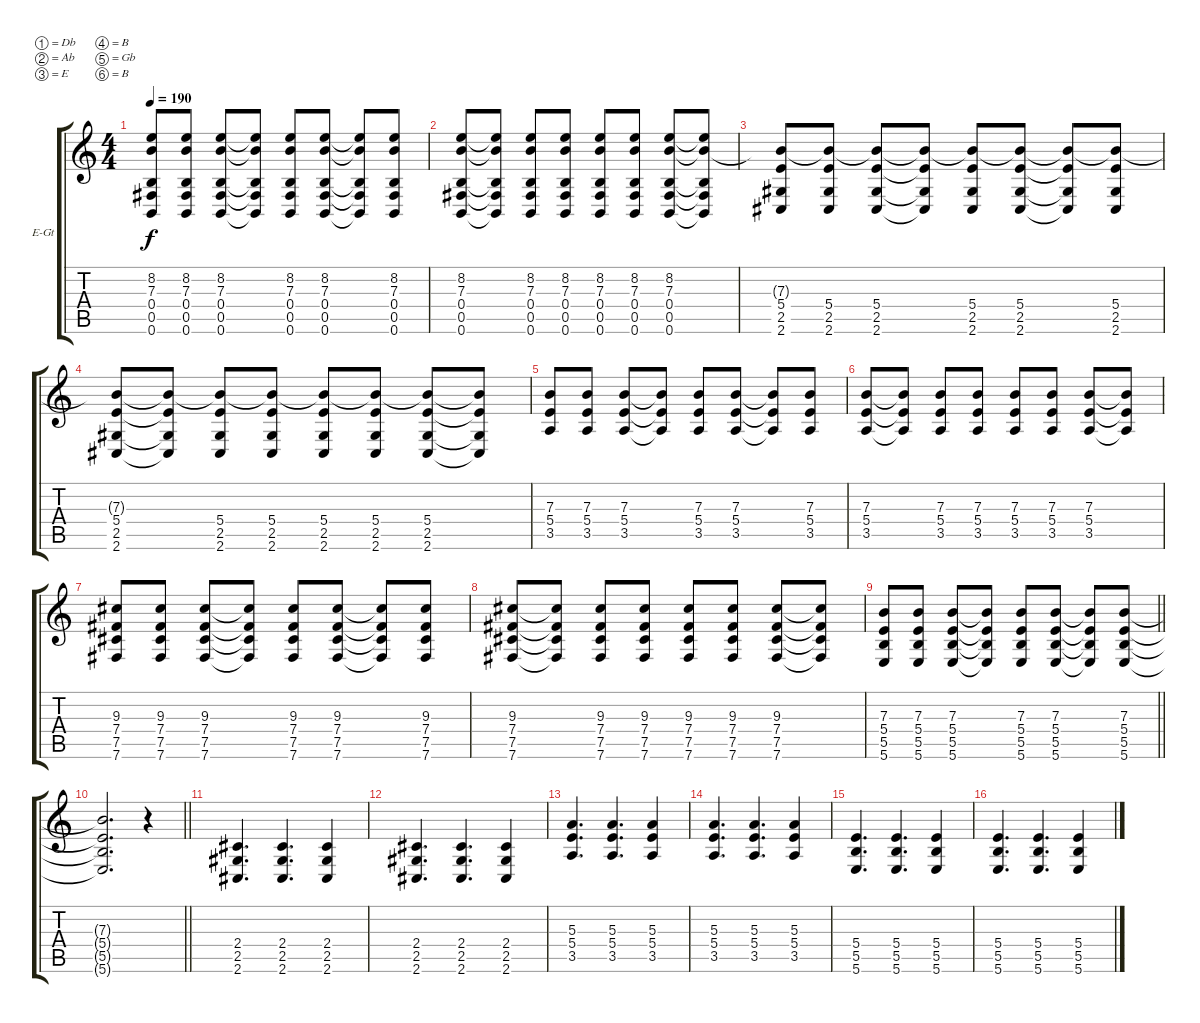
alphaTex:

\bracketExtendMode groupsimilarinstruments
\firstSystemTrackNameOrientation horizontal
\otherSystemsTrackNameOrientation horizontal
\track ("Duke" "E-Gt") {instrument distortionguitar}
\staff {score tabs}
\tuning (Db4 Ab3 E3 B2 Gb2 B1)
\ts (4 4)
\tempo 190
\clef g2
\ks c
(8.2 7.3 0.4 0.5 0.6).8{dy f} (8.2 7.3 0.4 0.5 0.6).8 (8.2 7.3 0.4 0.5 0.6).8 (8.2{t} 7.3{t} 0.4{t} 0.5{t} 0.6{t}).8 (8.2 7.3 0.4 0.5 0.6).8 (8.2 7.3 0.4 0.5 0.6).8 (8.2{t} 7.3{t} 0.4{t} 0.5{t} 0.6{t}).8 (8.2 7.3 0.4 0.5 0.6).8 |
(8.2 7.3 0.4 0.5 0.6).8 (8.2{t} 7.3{t} 0.4{t} 0.5{t} 0.6{t}).8 (8.2 7.3 0.4 0.5 0.6).8 (8.2 7.3 0.4 0.5 0.6).8 (8.2 7.3 0.4 0.5 0.6).8 (8.2 7.3 0.4 0.5 0.6).8 (8.2 7.3 0.4 0.5 0.6).8 (8.2{t} 7.3{t} 0.4{t} 0.5{t} 0.6{t}).8 |
(5.4 2.5 2.6 7.3{t}).8 (5.4 2.5 2.6 7.3{t}).8 (5.4 2.5 2.6 7.3{t}).8 (5.4{t} 2.5{t} 2.6{t} 7.3{t}).8 (5.4 2.5 2.6 7.3{t}).8 (5.4 2.5 2.6 7.3{t}).8 (7.3{t} 5.4{t} 2.5{t} 2.6{t}).8 (5.4 2.5 2.6 7.3{t}).8 |
(5.4 2.5 2.6 7.3{t}).8 (5.4{t} 2.5{t} 2.6{t} 7.3{t}).8 (5.4 2.5 2.6 7.3{t}).8 (5.4 2.5 2.6 7.3{t}).8 (5.4 2.5 2.6 7.3{t}).8 (5.4 2.5 2.6 7.3{t}).8 (5.4 2.5 2.6 7.3{t}).8 (7.3{t} 5.4{t} 2.5{t} 2.6{t}).8 |
(7.3 5.4 3.5).8 (7.3 5.4 3.5).8 (7.3 5.4 3.5).8 (7.3{t} 5.4{t} 3.5{t}).8 (7.3 5.4 3.5).8 (7.3 5.4 3.5).8 (7.3{t} 5.4{t} 3.5{t}).8 (7.3 5.4 3.5).8 |
(7.3 5.4 3.5).8 (7.3{t} 5.4{t} 3.5{t}).8 (7.3 5.4 3.5).8 (7.3 5.4 3.5).8 (7.3 5.4 3.5).8 (7.3 5.4 3.5).8 (7.3 5.4 3.5).8 (7.3{t} 5.4{t} 3.5{t}).8 |
(9.3 7.4 7.5 7.6).8 (9.3 7.4 7.5 7.6).8 (9.3 7.4 7.5 7.6).8 (9.3{t} 7.4{t} 7.5{t} 7.6{t}).8 (9.3 7.4 7.5 7.6).8 (9.3 7.4 7.5 7.6).8 (9.3{t} 7.4{t} 7.5{t} 7.6{t}).8 (9.3 7.4 7.5 7.6).8 |
(9.3 7.4 7.5 7.6).8 (9.3{t} 7.4{t} 7.5{t} 7.6{t}).8 (9.3 7.4 7.5 7.6).8 (9.3 7.4 7.5 7.6).8 (9.3 7.4 7.5 7.6).8 (9.3 7.4 7.5 7.6).8 (9.3 7.4 7.5 7.6).8 (9.3{t} 7.4{t} 7.5{t} 7.6{t}).8 |
\barLineRight lightlight
(7.3 5.4 5.5 5.6).8 (7.3 5.4 5.5 5.6).8 (7.3 5.4 5.5 5.6).8 (7.3{t} 5.4{t} 5.5{t} 5.6{t}).8 (7.3 5.4 5.5 5.6).8 (7.3 5.4 5.5 5.6).8 (7.3{t} 5.4{t} 5.5{t} 5.6{t}).8 (7.3 5.4 5.5 5.6).8 |
\barLineRight lightlight
(7.3{t} 5.4{t} 5.5{t} 5.6{t}).2{d} r.4 |
(2.4 2.5 2.6).4{d} (2.4 2.5 2.6).4{d} (2.4 2.5 2.6).4 |
(2.4 2.5 2.6).4{d} (2.4 2.5 2.6).4{d} (2.4 2.5 2.6).4 |
(5.3 5.4 3.5).4{d} (5.3 5.4 3.5).4{d} (5.3 5.4 3.5).4 |
(5.3 5.4 3.5).4{d} (5.3 5.4 3.5).4{d} (5.3 5.4 3.5).4 |
(5.4 5.5 5.6).4{d} (5.4 5.5 5.6).4{d} (5.4 5.5 5.6).4 |
(5.4 5.5 5.6).4{d} (5.4 5.5 5.6).4{d} (5.4 5.5 5.6).4
